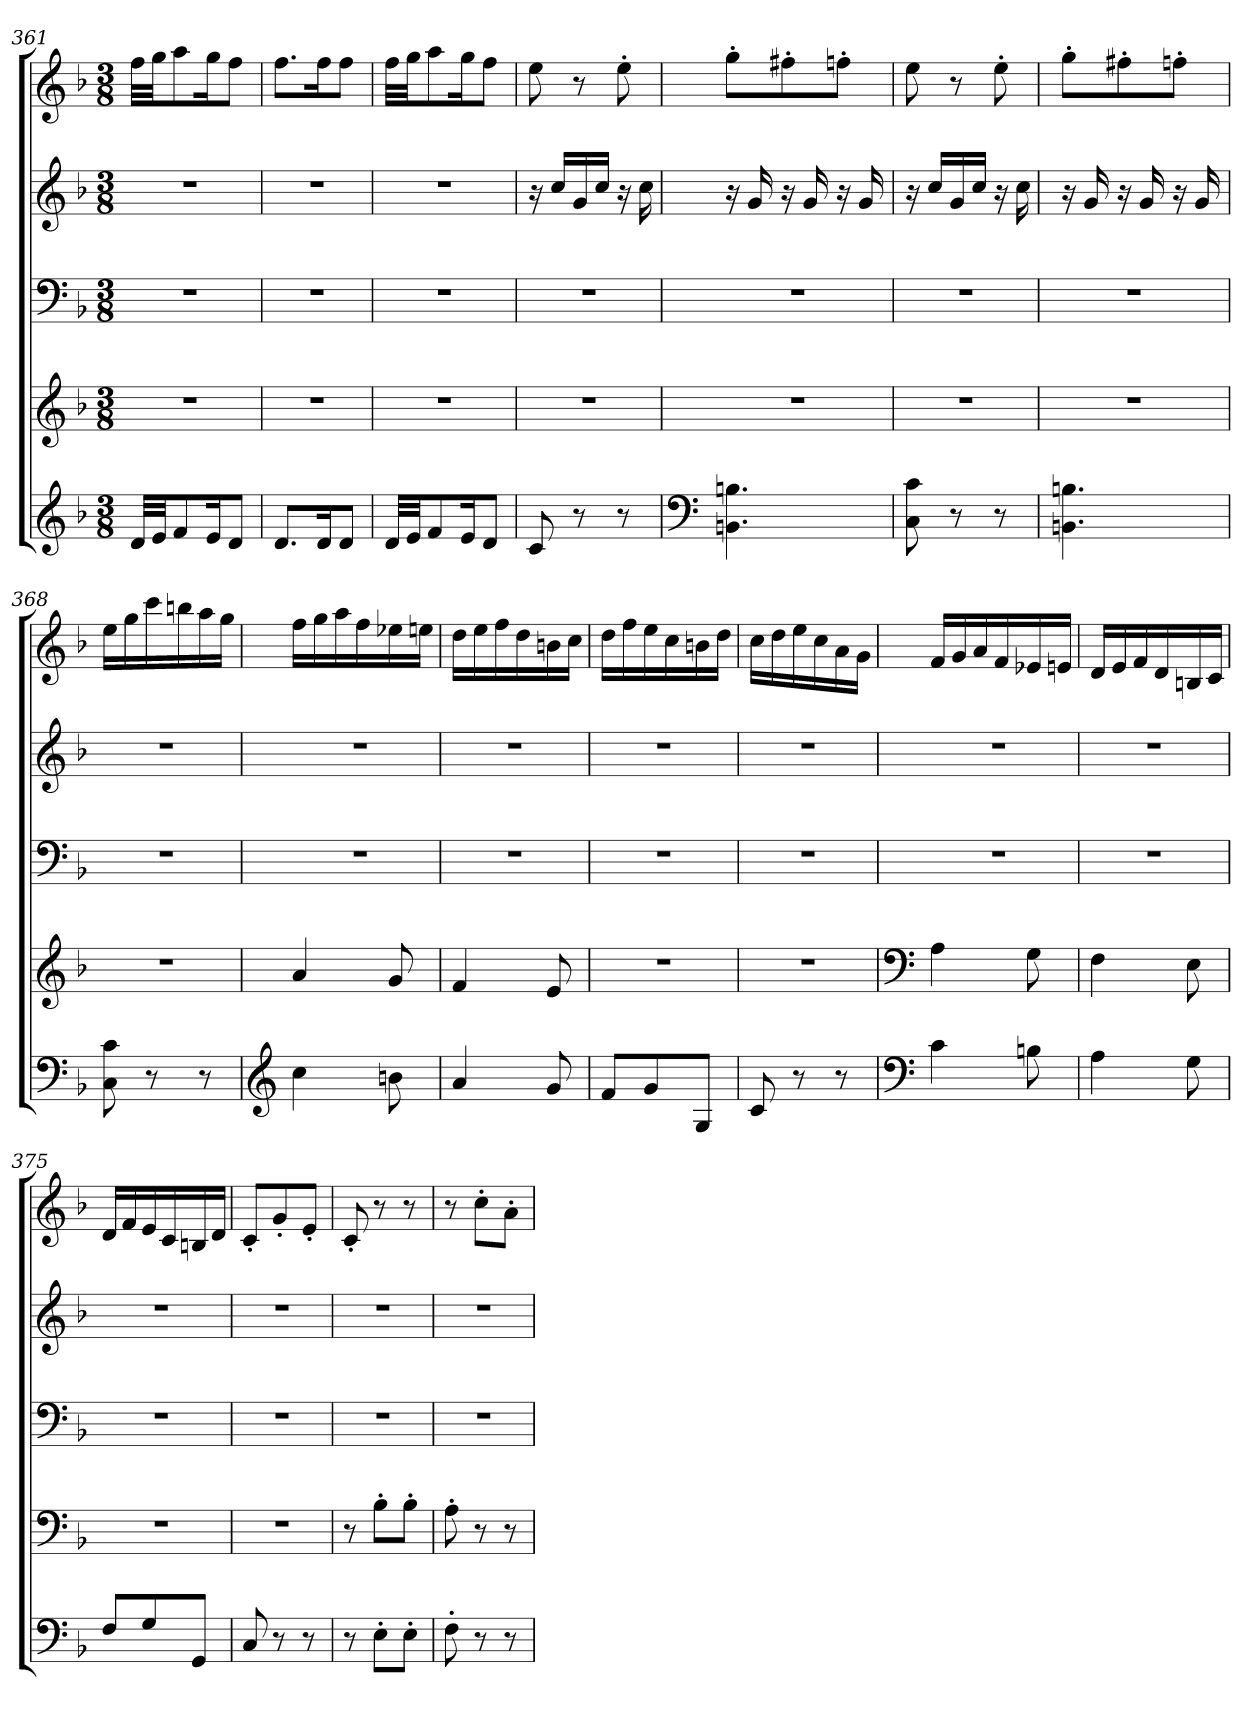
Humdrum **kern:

**kern	**kern	**kern	**kern	**kern
*part5	*part4	*part3	*part2	*part1
*staff5	*staff4	*staff3	*staff2	*staff1
*clefG2	*clefG2	*clefF4	*clefG2	*clefG2
*k[b-]	*k[b-]	*k[b-]	*k[b-]	*k[b-]
*M3/8	*M3/8	*M3/8	*M3/8	*M3/8
=361	=361	=361	=361	=361
32d/LLL	4.r	4.r	4.r	32ff\LLL
32e/JJ	.	.	.	32gg\JJ
*	*	*	*	*MM123
8f/	.	.	.	8aa\
*	*	*	*	*MM150
16e/K	.	.	.	16gg\K
8d/J	.	.	.	8ff\J
=362	=362	=362	=362	=362
*	*	*	*	*MM150
8.d/L	4.r	4.r	4.r	8.ff\L
16d/K	.	.	.	16ff\K
8d/J	.	.	.	8ff\J
=363	=363	=363	=363	=363
32d/LLL	4.r	4.r	4.r	32ff\LLL
32e/JJ	.	.	.	32gg\JJ
*	*	*	*	*MM123
8f/	.	.	.	8aa\
*	*	*	*	*MM150
16e/K	.	.	.	16gg\K
8d/J	.	.	.	8ff\J
=364	=364	=364	=364	=364
*	*	*	*	*MM150
8c/	4.r	4.r	16r	8ee\
.	.	.	16cc/LL	.
8r	.	.	16g/	8r
.	.	.	16cc/JJ	.
8r	.	.	16r	8ee'\
.	.	.	16cc\	.
!!LO:PB:g=z
=365	=365	=365	=365	=365
*clefF4	*	*	*	*
4.BBn\ 4.Bn\	4.r	4.r	16r	8gg'\L
.	.	.	16g/	.
.	.	.	16r	8ff#X'\
.	.	.	16g/	.
.	.	.	16r	8ffn'\J
.	.	.	16g/	.
=366	=366	=366	=366	=366
8C\ 8c\	4.r	4.r	16r	8ee\
.	.	.	16cc/LL	.
8r	.	.	16g/	8r
.	.	.	16cc/JJ	.
8r	.	.	16r	8ee'\
.	.	.	16cc\	.
=367	=367	=367	=367	=367
4.BBn\ 4.Bn\	4.r	4.r	16r	8gg'\L
.	.	.	16g/	.
.	.	.	16r	8ff#X'\
.	.	.	16g/	.
.	.	.	16r	8ffn'\J
.	.	.	16g/	.
=368	=368	=368	=368	=368
*	*	*	*	*MM150
8C\ 8c\	4.r	4.r	4.r	16ee\LL
.	.	.	.	16gg\
8r	.	.	.	16ccc\
.	.	.	.	16bbn\
8r	.	.	.	16aa\
.	.	.	.	16gg\JJ
=369	=369	=369	=369	=369
*clefG2	*	*	*	*
4cc\	4a/	4.r	4.r	16ff\LL
.	.	.	.	16gg\
.	.	.	.	16aa\
.	.	.	.	16ff\
8bn\	8g/	.	.	16ee-X\
.	.	.	.	16een\JJ
!!LO:LB:g=z
=370	=370	=370	=370	=370
4a/	4f/	4.r	4.r	16dd\LL
.	.	.	.	16ee\
.	.	.	.	16ff\
.	.	.	.	16dd\
8g/	8e/	.	.	16bn\
.	.	.	.	16cc\JJ
=371	=371	=371	=371	=371
8f/L	4.r	4.r	4.r	16dd\LL
.	.	.	.	16ff\
8g/	.	.	.	16ee\
.	.	.	.	16cc\
8G/J	.	.	.	16bn\
.	.	.	.	16dd\JJ
=372	=372	=372	=372	=372
*	*	*	*	*MM150
8c/	4.r	4.r	4.r	16cc\LL
.	.	.	.	16dd\
8r	.	.	.	16ee\
.	.	.	.	16cc\
8r	.	.	.	16a\
.	.	.	.	16g\JJ
=373	=373	=373	=373	=373
*clefF4	*clefF4	*	*	*
4c\	4A\	4.r	4.r	16f/LL
.	.	.	.	16g/
.	.	.	.	16a/
.	.	.	.	16f/
8Bn\	8G\	.	.	16e-X/
.	.	.	.	16en/JJ
=374	=374	=374	=374	=374
4A\	4F\	4.r	4.r	16d/LL
.	.	.	.	16e/
.	.	.	.	16f/
.	.	.	.	16d/
8G\	8E\	.	.	16Bn/
.	.	.	.	16c/JJ
!!LO:PB:g=z
=375	=375	=375	=375	=375
8F/L	4.r	4.r	4.r	16d/LL
.	.	.	.	16f/
8G/	.	.	.	16e/
.	.	.	.	16c/
8GG/J	.	.	.	16Bn/
.	.	.	.	16d/JJ
=376	=376	=376	=376	=376
*	*	*	*	*MM150
8C/	4.r	4.r	4.r	8c'/L
8r	.	.	.	8g'/
8r	.	.	.	8e'/J
=377	=377	=377	=377	=377
8r	8r	4.r	4.r	8c'/
8E'\L	8B-'\L	.	.	8r
8E'\J	8B-'\J	.	.	8r
=378	=378	=378	=378	=378
8F'\	8A'\	4.r	4.r	8r
8r	8r	.	.	8cc'\L
8r	8r	.	.	8a'\J
=	=	=	=	=
*-	*-	*-	*-	*-
